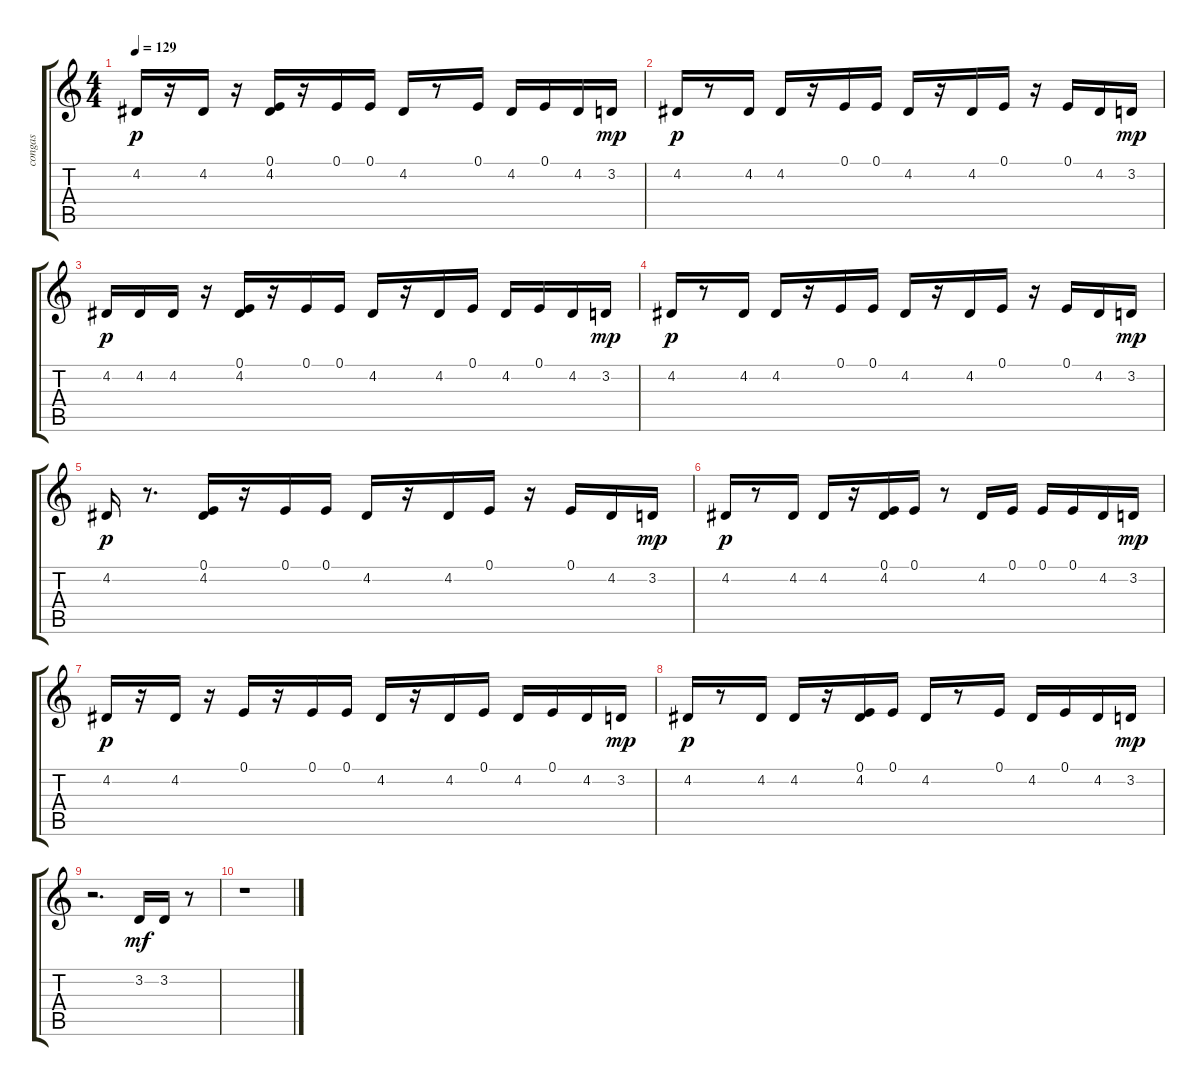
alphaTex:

\track ("congas  " "congas  ") {instrument acousticgrandpiano}
\staff {score tabs}
\tuning (E4 B3 G3 D3 A2 E2) {hide}
\ts (4 4)
\tempo 129
\clef g2
\ks c
4.2.16{dy p} r.16 4.2.16 r.16 (0.1 4.2).16 r.16 0.1.16 0.1.16 4.2.16 r.8 0.1.16 4.2.16 0.1.16 4.2.16 3.2.16{dy mp} |
4.2.16{dy p} r.8 4.2.16 4.2.16 r.16 0.1.16 0.1.16 4.2.16 r.16 4.2.16 0.1.16 r.16 0.1.16 4.2.16 3.2.16{dy mp} |
4.2.16{dy p} 4.2.16 4.2.16 r.16 (0.1 4.2).16 r.16 0.1.16 0.1.16 4.2.16 r.16 4.2.16 0.1.16 4.2.16 0.1.16 4.2.16 3.2.16{dy mp} |
4.2.16{dy p} r.8 4.2.16 4.2.16 r.16 0.1.16 0.1.16 4.2.16 r.16 4.2.16 0.1.16 r.16 0.1.16 4.2.16 3.2.16{dy mp} |
4.2.16{dy p} r.8{d} (0.1 4.2).16 r.16 0.1.16 0.1.16 4.2.16 r.16 4.2.16 0.1.16 r.16 0.1.16 4.2.16 3.2.16{dy mp} |
4.2.16{dy p} r.8 4.2.16 4.2.16 r.16 (0.1 4.2).16 0.1.16 r.8 4.2.16 0.1.16 0.1.16 0.1.16 4.2.16 3.2.16{dy mp} |
4.2.16{dy p} r.16 4.2.16 r.16 0.1.16 r.16 0.1.16 0.1.16 4.2.16 r.16 4.2.16 0.1.16 4.2.16 0.1.16 4.2.16 3.2.16{dy mp} |
4.2.16{dy p} r.8 4.2.16 4.2.16 r.16 (0.1 4.2).16 0.1.16 4.2.16 r.8 0.1.16 4.2.16 0.1.16 4.2.16 3.2.16{dy mp} |
r.2{d} 3.2.16{dy mf} 3.2.16 r.8 |
r.1
